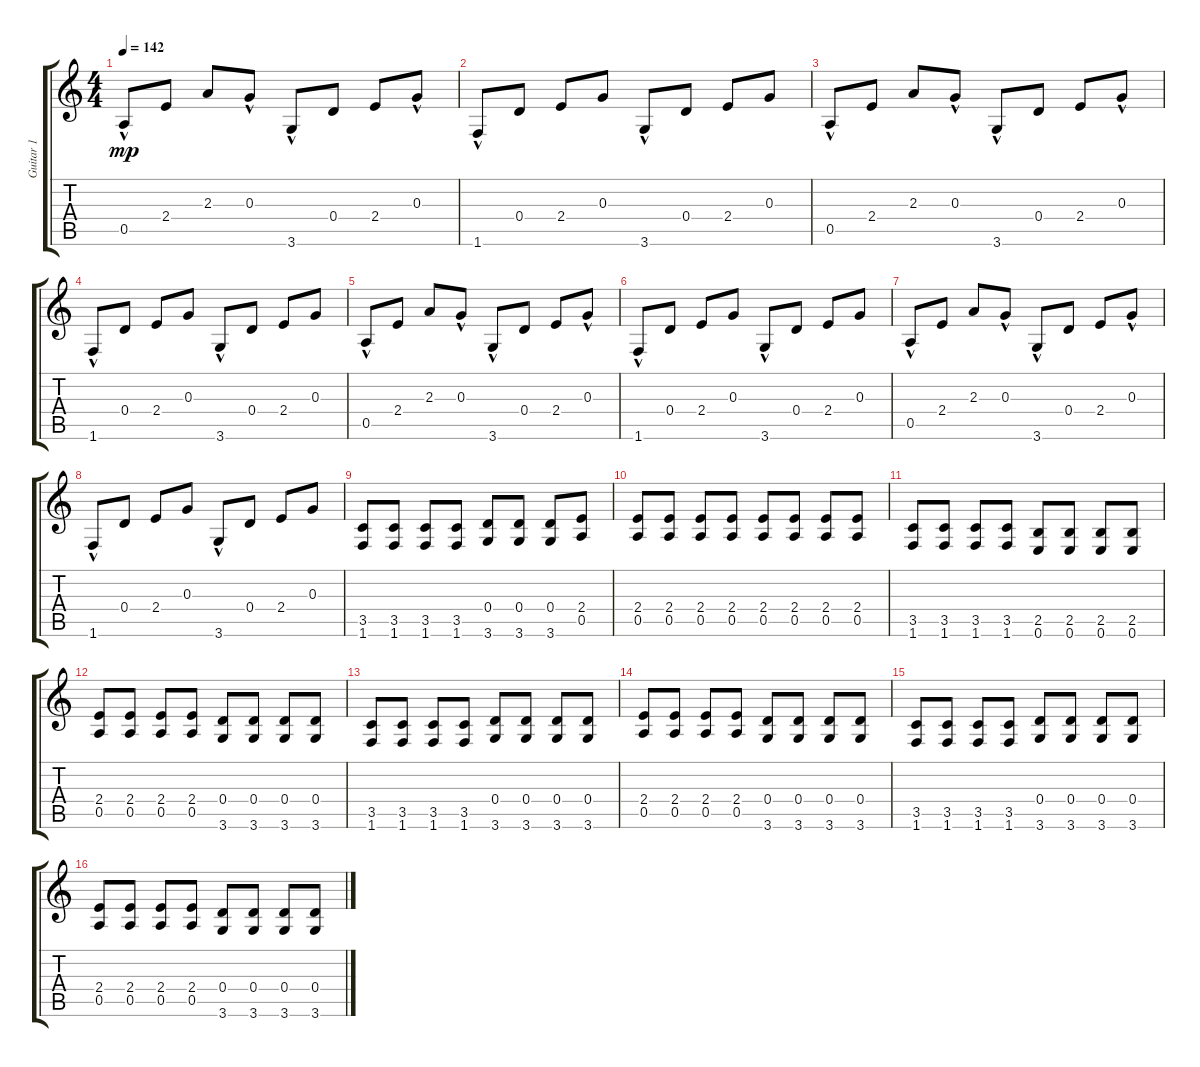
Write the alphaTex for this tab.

\track ("Guitar 1" "Guitar 1") {instrument electricguitarclean}
\staff {score tabs}
\tuning (E4 B3 G3 D3 A2 E2) {hide}
\ts (4 4)
\tempo 142
\clef g2
\ks c
0.5{hac}.8{dy mp} 2.4.8 2.3.8 0.3{hac}.8 3.6{hac}.8 0.4.8 2.4.8 0.3{hac}.8 |
1.6{hac}.8 0.4.8 2.4.8 0.3.8 3.6{hac}.8 0.4.8 2.4.8 0.3.8 |
0.5{hac}.8 2.4.8 2.3.8 0.3{hac}.8 3.6{hac}.8 0.4.8 2.4.8 0.3{hac}.8 |
1.6{hac}.8 0.4.8 2.4.8 0.3.8 3.6{hac}.8 0.4.8 2.4.8 0.3.8 |
0.5{hac}.8 2.4.8 2.3.8 0.3{hac}.8 3.6{hac}.8 0.4.8 2.4.8 0.3{hac}.8 |
1.6{hac}.8 0.4.8 2.4.8 0.3.8 3.6{hac}.8 0.4.8 2.4.8 0.3.8 |
0.5{hac}.8 2.4.8 2.3.8 0.3{hac}.8 3.6{hac}.8 0.4.8 2.4.8 0.3{hac}.8 |
1.6{hac}.8 0.4.8 2.4.8 0.3.8 3.6{hac}.8 0.4.8 2.4.8 0.3.8 |
(3.5 1.6).8 (3.5 1.6).8 (3.5 1.6).8 (3.5 1.6).8 (0.4 3.6).8 (0.4 3.6).8 (0.4 3.6).8 (2.4 0.5).8 |
(2.4 0.5).8 (2.4 0.5).8 (2.4 0.5).8 (2.4 0.5).8 (2.4 0.5).8 (2.4 0.5).8 (2.4 0.5).8 (2.4 0.5).8 |
(3.5 1.6).8 (3.5 1.6).8 (3.5 1.6).8 (3.5 1.6).8 (2.5 0.6).8 (2.5 0.6).8 (2.5 0.6).8 (2.5 0.6).8 |
(2.4 0.5).8 (2.4 0.5).8 (2.4 0.5).8 (2.4 0.5).8 (0.4 3.6).8 (0.4 3.6).8 (0.4 3.6).8 (0.4 3.6).8 |
(3.5 1.6).8 (3.5 1.6).8 (3.5 1.6).8 (3.5 1.6).8 (0.4 3.6).8 (0.4 3.6).8 (0.4 3.6).8 (0.4 3.6).8 |
(2.4 0.5).8 (2.4 0.5).8 (2.4 0.5).8 (2.4 0.5).8 (0.4 3.6).8 (0.4 3.6).8 (0.4 3.6).8 (0.4 3.6).8 |
(3.5 1.6).8 (3.5 1.6).8 (3.5 1.6).8 (3.5 1.6).8 (0.4 3.6).8 (0.4 3.6).8 (0.4 3.6).8 (0.4 3.6).8 |
(2.4 0.5).8 (2.4 0.5).8 (2.4 0.5).8 (2.4 0.5).8 (0.4 3.6).8 (0.4 3.6).8 (0.4 3.6).8 (0.4 3.6).8
